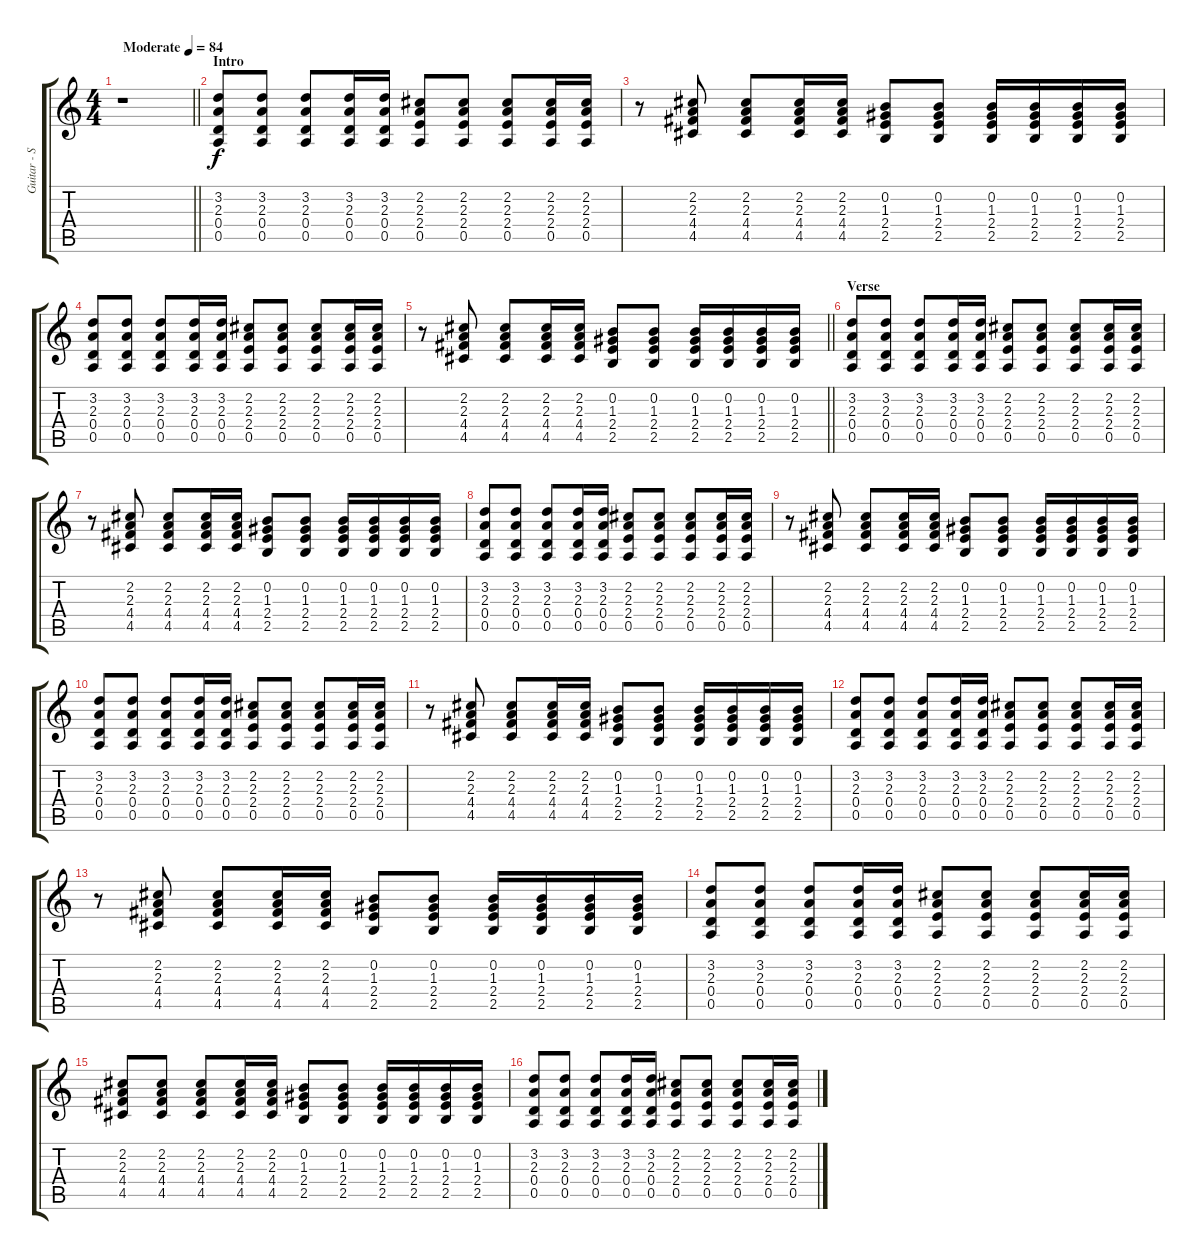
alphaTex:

\track ("Guitar - Studio" "Guitar - S") {instrument acousticguitarsteel}
\staff {score tabs}
\tuning (E4 B3 G3 D3 A2 E2) {hide}
\ts (4 4)
\tempo (84 "Moderate")
\clef g2
\barLineRight lightlight
\ks c
r.1{dy f instrument acousticguitarsteel} |
\section ("" "Intro")
(3.2 2.3 0.4 0.5).8 (3.2 2.3 0.4 0.5).8 (3.2 2.3 0.4 0.5).8 (3.2 2.3 0.4 0.5).16 (3.2 2.3 0.4 0.5).16 (2.2 2.3 2.4 0.5).8 (2.2 2.3 2.4 0.5).8 (2.2 2.3 2.4 0.5).8 (2.2 2.3 2.4 0.5).16 (2.2 2.3 2.4 0.5).16 |
r.8 (2.2 2.3 4.4 4.5).8 (2.2 2.3 4.4 4.5).8 (2.2 2.3 4.4 4.5).16 (2.2 2.3 4.4 4.5).16 (0.2 1.3 2.4 2.5).8 (0.2 1.3 2.4 2.5).8 (0.2 1.3 2.4 2.5).16 (0.2 1.3 2.4 2.5).16 (0.2 1.3 2.4 2.5).16 (0.2 1.3 2.4 2.5).16 |
(3.2 2.3 0.4 0.5).8 (3.2 2.3 0.4 0.5).8 (3.2 2.3 0.4 0.5).8 (3.2 2.3 0.4 0.5).16 (3.2 2.3 0.4 0.5).16 (2.2 2.3 2.4 0.5).8 (2.2 2.3 2.4 0.5).8 (2.2 2.3 2.4 0.5).8 (2.2 2.3 2.4 0.5).16 (2.2 2.3 2.4 0.5).16 |
\barLineRight lightlight
r.8 (2.2 2.3 4.4 4.5).8 (2.2 2.3 4.4 4.5).8 (2.2 2.3 4.4 4.5).16 (2.2 2.3 4.4 4.5).16 (0.2 1.3 2.4 2.5).8 (0.2 1.3 2.4 2.5).8 (0.2 1.3 2.4 2.5).16 (0.2 1.3 2.4 2.5).16 (0.2 1.3 2.4 2.5).16 (0.2 1.3 2.4 2.5).16 |
\section ("" "Verse")
(3.2 2.3 0.4 0.5).8 (3.2 2.3 0.4 0.5).8 (3.2 2.3 0.4 0.5).8 (3.2 2.3 0.4 0.5).16 (3.2 2.3 0.4 0.5).16 (2.2 2.3 2.4 0.5).8 (2.2 2.3 2.4 0.5).8 (2.2 2.3 2.4 0.5).8 (2.2 2.3 2.4 0.5).16 (2.2 2.3 2.4 0.5).16 |
r.8 (2.2 2.3 4.4 4.5).8 (2.2 2.3 4.4 4.5).8 (2.2 2.3 4.4 4.5).16 (2.2 2.3 4.4 4.5).16 (0.2 1.3 2.4 2.5).8 (0.2 1.3 2.4 2.5).8 (0.2 1.3 2.4 2.5).16 (0.2 1.3 2.4 2.5).16 (0.2 1.3 2.4 2.5).16 (0.2 1.3 2.4 2.5).16 |
(3.2 2.3 0.4 0.5).8 (3.2 2.3 0.4 0.5).8 (3.2 2.3 0.4 0.5).8 (3.2 2.3 0.4 0.5).16 (3.2 2.3 0.4 0.5).16 (2.2 2.3 2.4 0.5).8 (2.2 2.3 2.4 0.5).8 (2.2 2.3 2.4 0.5).8 (2.2 2.3 2.4 0.5).16 (2.2 2.3 2.4 0.5).16 |
r.8 (2.2 2.3 4.4 4.5).8 (2.2 2.3 4.4 4.5).8 (2.2 2.3 4.4 4.5).16 (2.2 2.3 4.4 4.5).16 (0.2 1.3 2.4 2.5).8 (0.2 1.3 2.4 2.5).8 (0.2 1.3 2.4 2.5).16 (0.2 1.3 2.4 2.5).16 (0.2 1.3 2.4 2.5).16 (0.2 1.3 2.4 2.5).16 |
(3.2 2.3 0.4 0.5).8 (3.2 2.3 0.4 0.5).8 (3.2 2.3 0.4 0.5).8 (3.2 2.3 0.4 0.5).16 (3.2 2.3 0.4 0.5).16 (2.2 2.3 2.4 0.5).8 (2.2 2.3 2.4 0.5).8 (2.2 2.3 2.4 0.5).8 (2.2 2.3 2.4 0.5).16 (2.2 2.3 2.4 0.5).16 |
r.8 (2.2 2.3 4.4 4.5).8 (2.2 2.3 4.4 4.5).8 (2.2 2.3 4.4 4.5).16 (2.2 2.3 4.4 4.5).16 (0.2 1.3 2.4 2.5).8 (0.2 1.3 2.4 2.5).8 (0.2 1.3 2.4 2.5).16 (0.2 1.3 2.4 2.5).16 (0.2 1.3 2.4 2.5).16 (0.2 1.3 2.4 2.5).16 |
(3.2 2.3 0.4 0.5).8 (3.2 2.3 0.4 0.5).8 (3.2 2.3 0.4 0.5).8 (3.2 2.3 0.4 0.5).16 (3.2 2.3 0.4 0.5).16 (2.2 2.3 2.4 0.5).8 (2.2 2.3 2.4 0.5).8 (2.2 2.3 2.4 0.5).8 (2.2 2.3 2.4 0.5).16 (2.2 2.3 2.4 0.5).16 |
r.8 (2.2 2.3 4.4 4.5).8 (2.2 2.3 4.4 4.5).8 (2.2 2.3 4.4 4.5).16 (2.2 2.3 4.4 4.5).16 (0.2 1.3 2.4 2.5).8 (0.2 1.3 2.4 2.5).8 (0.2 1.3 2.4 2.5).16 (0.2 1.3 2.4 2.5).16 (0.2 1.3 2.4 2.5).16 (0.2 1.3 2.4 2.5).16 |
(3.2 2.3 0.4 0.5).8{volume 9} (3.2 2.3 0.4 0.5).8 (3.2 2.3 0.4 0.5).8 (3.2 2.3 0.4 0.5).16 (3.2 2.3 0.4 0.5).16 (2.2 2.3 2.4 0.5).8 (2.2 2.3 2.4 0.5).8 (2.2 2.3 2.4 0.5).8 (2.2 2.3 2.4 0.5).16 (2.2 2.3 2.4 0.5).16 |
(2.2 2.3 4.4 4.5).8 (2.2 2.3 4.4 4.5).8 (2.2 2.3 4.4 4.5).8 (2.2 2.3 4.4 4.5).16 (2.2 2.3 4.4 4.5).16 (0.2 1.3 2.4 2.5).8 (0.2 1.3 2.4 2.5).8 (0.2 1.3 2.4 2.5).16 (0.2 1.3 2.4 2.5).16 (0.2 1.3 2.4 2.5).16 (0.2 1.3 2.4 2.5).16 |
(3.2 2.3 0.4 0.5).8 (3.2 2.3 0.4 0.5).8 (3.2 2.3 0.4 0.5).8 (3.2 2.3 0.4 0.5).16 (3.2 2.3 0.4 0.5).16 (2.2 2.3 2.4 0.5).8 (2.2 2.3 2.4 0.5).8 (2.2 2.3 2.4 0.5).8 (2.2 2.3 2.4 0.5).16 (2.2 2.3 2.4 0.5).16
